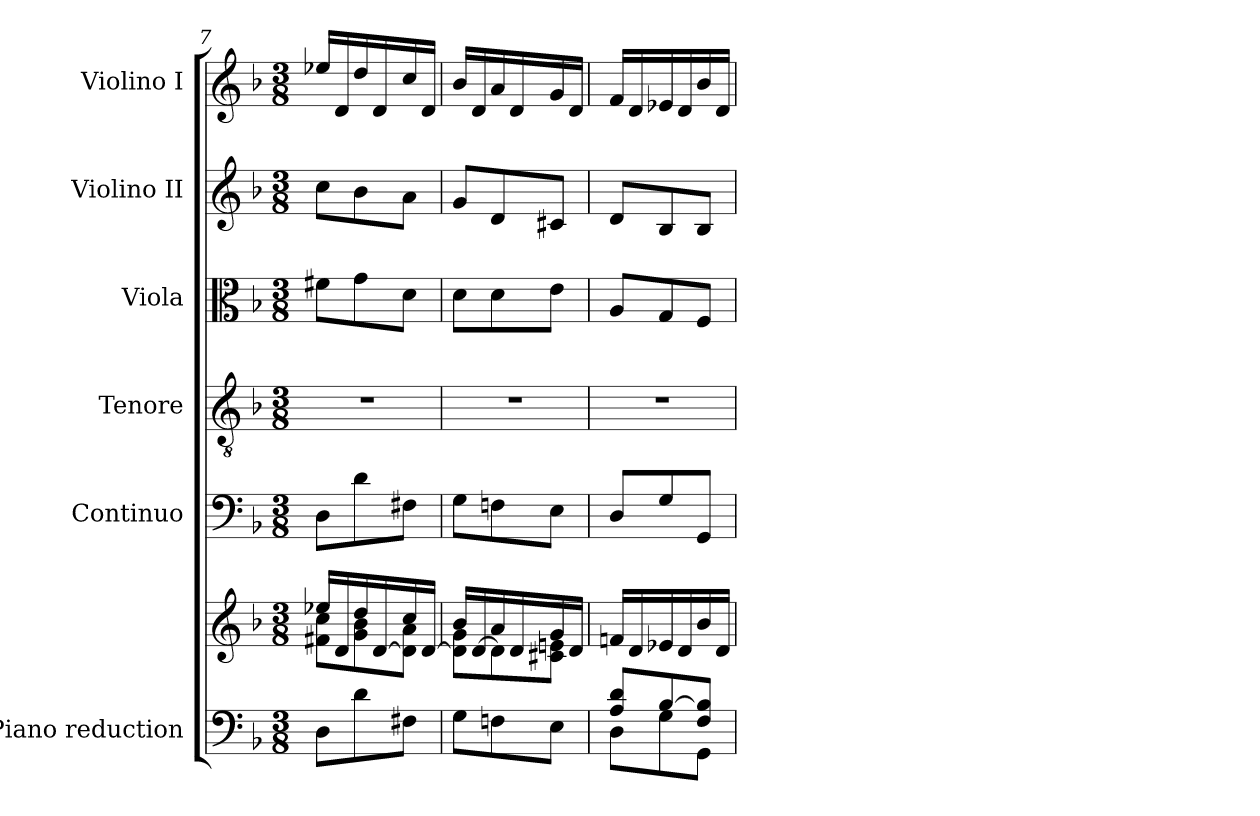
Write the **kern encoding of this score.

**kern	**kern	**kern	**kern	**kern	**kern	**kern
*part6	*part6	*part5	*part4	*part3	*part2	*part1
*staff7	*staff6	*staff5	*staff4	*staff3	*staff2	*staff1
*I"Piano reduction	*	*I"Continuo	*I"Tenore	*I"Viola	*I"Violino II	*I"Violino I
*I'Pno	*	*	*	*I'Vla	*I'Vln	*I'Vln
*clefF4	*clefG2	*clefF4	*clefGv2	*clefC3	*clefG2	*clefG2
*k[b-]	*k[b-]	*k[b-]	*k[b-]	*k[b-]	*k[b-]	*k[b-]
*M3/8	*M3/8	*M3/8	*M3/8	*M3/8	*M3/8	*M3/8
=7	=7	=7	=7	=7	=7	=7
*	*^	*	*	*	*	*
8D\L	16ee-X/LL	8f#X\ 8cc\L	8D\L	4.r	8f#X\L	8cc\L	16ee-X/LL
.	16d/	.	.	.	.	.	16d/
8d\	16dd/	8g\ 8b-\	8d\	.	8g\	8b-\	16dd/
.	[16d/	.	.	.	.	.	16d/
8F#X\J	16cc/	8d\] 8a\J	8F#X\J	.	8d\J	8a\J	16cc/
.	[16d/JJ	.	.	.	.	.	16d/JJ
=8	=8	=8	=8	=8	=8	=8	=8
8G\L	16b-/LL	8d\] 8g\L	8G\L	4.r	8d\L	8g/L	16b-/LL
.	[16d/	.	.	.	.	.	16d/
8Fn\	16a/	8d\]	8Fn\	.	8d\	8d/	16a/
.	16d/	.	.	.	.	.	16d/
8E\J	16g/	8c#X\ 8en\J	8E\J	.	8e\J	8c#X/J	16g/
.	16d/JJ	.	.	.	.	.	16d/JJ
*	*v	*v	*	*	*	*	*
!!LO:LB:g=z
=9	=9	=9	=9	=9	=9	=9
*^	*	*	*	*	*	*
8A/ 8d/L	8D\L	16fn/LL	8D/L	4.r	8A/L	8d/L	16f/LL
.	.	16d/	.	.	.	.	16d/
[8B-/	8G\	16e-X/	8G/	.	8G/	8B-/	16e-X/
.	.	16d/	.	.	.	.	16d/
8F/ 8B-/]J	8GG\J	16b-/	8GG/J	.	8F/J	8B-/J	16b-/
.	.	16d/JJ	.	.	.	.	16d/JJ
*v	*v	*	*	*	*	*	*
=	=	=	=	=	=	=
*-	*-	*-	*-	*-	*-	*-
